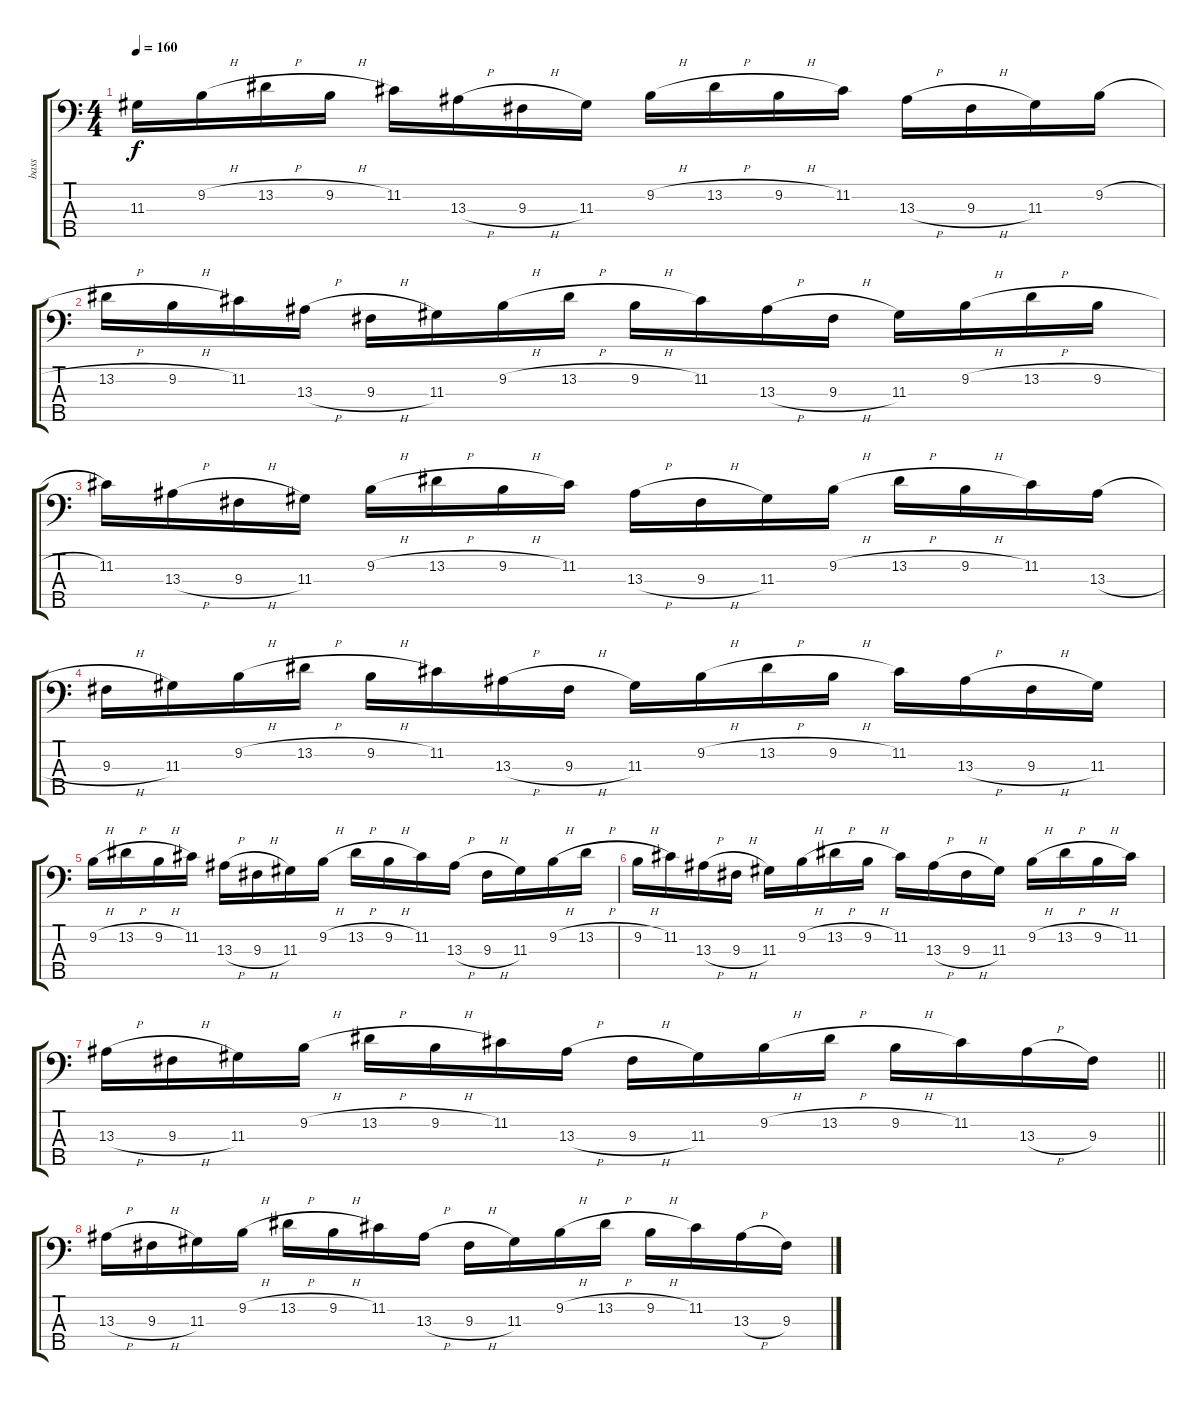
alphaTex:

\track ("bass" "bass") {instrument electricbassfinger}
\staff {score tabs}
\tuning (G2 D2 A1 E1 B0) {hide}
\ts (4 4)
\tempo 160
\clef f4
\ks c
11.3.16{dy f} 9.2{h}.16 13.2{h}.16 9.2{h}.16 11.2.16 13.3{h}.16 9.3{h}.16 11.3.16 9.2{h}.16 13.2{h}.16 9.2{h}.16 11.2.16 13.3{h}.16 9.3{h}.16 11.3.16 9.2{h}.16 |
13.2{h}.16 9.2{h}.16 11.2.16 13.3{h}.16 9.3{h}.16 11.3.16 9.2{h}.16 13.2{h}.16 9.2{h}.16 11.2.16 13.3{h}.16 9.3{h}.16 11.3.16 9.2{h}.16 13.2{h}.16 9.2{h}.16 |
11.2.16 13.3{h}.16 9.3{h}.16 11.3.16 9.2{h}.16 13.2{h}.16 9.2{h}.16 11.2.16 13.3{h}.16 9.3{h}.16 11.3.16 9.2{h}.16 13.2{h}.16 9.2{h}.16 11.2.16 13.3{h}.16 |
9.3{h}.16 11.3.16 9.2{h}.16 13.2{h}.16 9.2{h}.16 11.2.16 13.3{h}.16 9.3{h}.16 11.3.16 9.2{h}.16 13.2{h}.16 9.2{h}.16 11.2.16 13.3{h}.16 9.3{h}.16 11.3.16 |
9.2{h}.16 13.2{h}.16 9.2{h}.16 11.2.16 13.3{h}.16 9.3{h}.16 11.3.16 9.2{h}.16 13.2{h}.16 9.2{h}.16 11.2.16 13.3{h}.16 9.3{h}.16 11.3.16 9.2{h}.16 13.2{h}.16 |
9.2{h}.16 11.2.16 13.3{h}.16 9.3{h}.16 11.3.16 9.2{h}.16 13.2{h}.16 9.2{h}.16 11.2.16 13.3{h}.16 9.3{h}.16 11.3.16 9.2{h}.16 13.2{h}.16 9.2{h}.16 11.2.16 |
\barLineRight lightlight
13.3{h}.16 9.3{h}.16 11.3.16 9.2{h}.16 13.2{h}.16 9.2{h}.16 11.2.16 13.3{h}.16 9.3{h}.16 11.3.16 9.2{h}.16 13.2{h}.16 9.2{h}.16 11.2.16 13.3{h}.16 9.3.16 |
13.3{h}.16 9.3{h}.16 11.3.16 9.2{h}.16 13.2{h}.16 9.2{h}.16 11.2.16 13.3{h}.16 9.3{h}.16 11.3.16 9.2{h}.16 13.2{h}.16 9.2{h}.16 11.2.16 13.3{h}.16 9.3{h}.16
